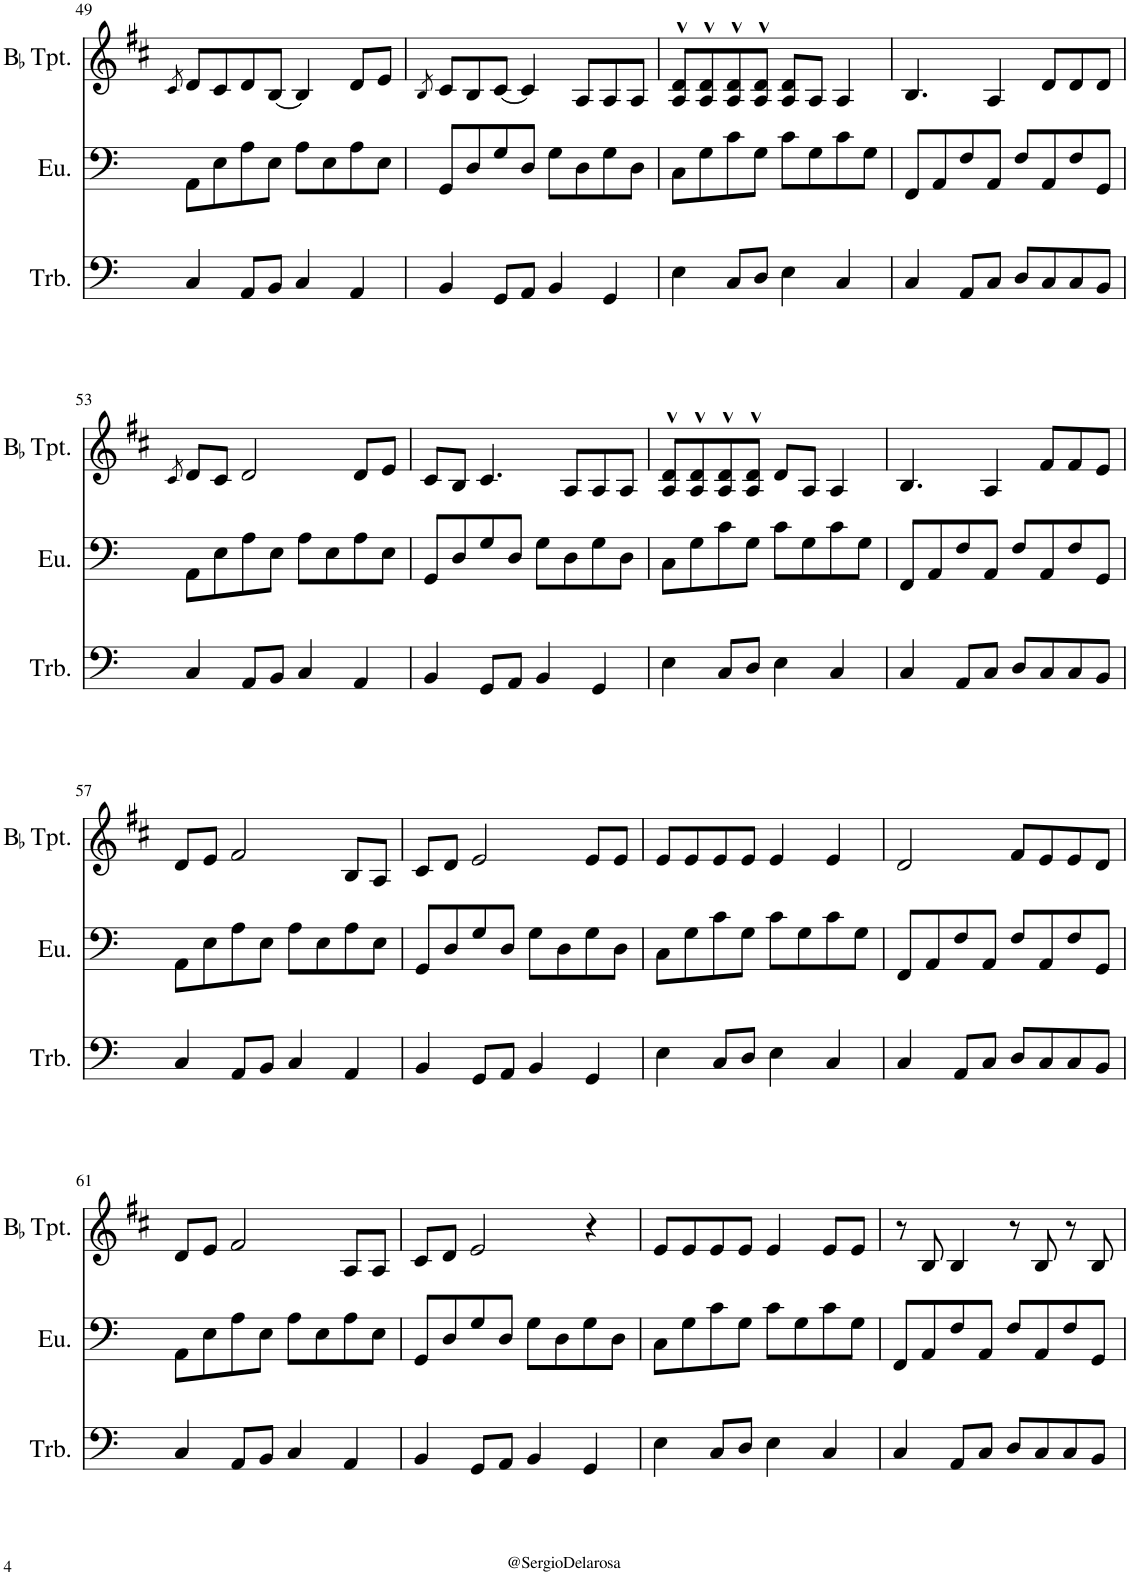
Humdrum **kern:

**kern	**kern	**kern
*part3	*part2	*part1
*staff3	*staff2	*staff1
*I"Trombone	*I"Euphonium	*I"BaccidentalFlat Trumpet
*I'Trb.	*I'Eu.	*I'BaccidentalFlat Tpt.
!!LO:PB:g=z
*clefF4	*clefF4	*clefG2
*	*	*Trd1c2
*k[]	*k[]	*k[f#c#]
*M4/4	*M4/4	*M4/4
=49	=49	=49
.	.	8qc#/
4C/	8AA\L	8d/L
.	8E\	8c#/
8AA/L	8A\	8d/
8BB/J	8E\J	[8B/J
4C/	8A\L	4B/]
.	8E\	.
4AA/	8A\	8d/L
.	8E\J	8e/J
=50	=50	=50
.	.	8qB/
4BB/	8GG/L	8c#/L
.	8D/	8B/
8GG/L	8G/	[8c#/J
8AA/J	8D/J	4c#/]
4BB/	8G\L	.
.	8D\	8A/L
4GG/	8G\	8A/
.	8D\J	8A/J
=51	=51	=51
4E\	8C\L	8A/^^ 8d/^^L
.	8G\	8A/^^ 8d/^^
8C/L	8c\	8A/^^ 8d/^^
8D/J	8G\J	8A/^^ 8d/^^J
4E\	8c\L	8A/ 8d/L
.	8G\	8A/J
4C/	8c\	4A/
.	8G\J	.
=52	=52	=52
4C/	8FF/L	4.B/
.	8AA/	.
8AA/L	8F/	.
8C/J	8AA/J	4A/
8D/L	8F/L	.
8C/	8AA/	8d/L
8C/	8F/	8d/
8BB/J	8GG/J	8d/J
!!LO:LB:g=z
=53	=53	=53
.	.	8qc#/
4C/	8AA\L	8d/L
.	8E\	8c#/J
8AA/L	8A\	2d/
8BB/J	8E\J	.
4C/	8A\L	.
.	8E\	.
4AA/	8A\	8d/L
.	8E\J	8e/J
=54	=54	=54
4BB/	8GG/L	8c#/L
.	8D/	8B/J
8GG/L	8G/	4.c#/
8AA/J	8D/J	.
4BB/	8G\L	.
.	8D\	8A/L
4GG/	8G\	8A/
.	8D\J	8A/J
=55	=55	=55
4E\	8C\L	8A/^^ 8d/^^L
.	8G\	8A/^^ 8d/^^
8C/L	8c\	8A/^^ 8d/^^
8D/J	8G\J	8A/^^ 8d/^^J
4E\	8c\L	8d/L
.	8G\	8A/J
4C/	8c\	4A/
.	8G\J	.
=56	=56	=56
4C/	8FF/L	4.B/
.	8AA/	.
8AA/L	8F/	.
8C/J	8AA/J	4A/
8D/L	8F/L	.
8C/	8AA/	8f#/L
8C/	8F/	8f#/
8BB/J	8GG/J	8e/J
!!LO:LB:g=z
=57	=57	=57
4C/	8AA\L	8d/L
.	8E\	8e/J
8AA/L	8A\	2f#/
8BB/J	8E\J	.
4C/	8A\L	.
.	8E\	.
4AA/	8A\	8B/L
.	8E\J	8A/J
=58	=58	=58
4BB/	8GG/L	8c#/L
.	8D/	8d/J
8GG/L	8G/	2e/
8AA/J	8D/J	.
4BB/	8G\L	.
.	8D\	.
4GG/	8G\	8e/L
.	8D\J	8e/J
=59	=59	=59
4E\	8C\L	8e/L
.	8G\	8e/
8C/L	8c\	8e/
8D/J	8G\J	8e/J
4E\	8c\L	4e/
.	8G\	.
4C/	8c\	4e/
.	8G\J	.
=60	=60	=60
4C/	8FF/L	2d/
.	8AA/	.
8AA/L	8F/	.
8C/J	8AA/J	.
8D/L	8F/L	8f#/L
8C/	8AA/	8e/
8C/	8F/	8e/
8BB/J	8GG/J	8d/J
!!LO:LB:g=z
=61	=61	=61
4C/	8AA\L	8d/L
.	8E\	8e/J
8AA/L	8A\	2f#/
8BB/J	8E\J	.
4C/	8A\L	.
.	8E\	.
4AA/	8A\	8A/L
.	8E\J	8A/J
=62	=62	=62
4BB/	8GG/L	8c#/L
.	8D/	8d/J
8GG/L	8G/	2e/
8AA/J	8D/J	.
4BB/	8G\L	.
.	8D\	.
4GG/	8G\	4r
.	8D\J	.
=63	=63	=63
4E\	8C\L	8e/L
.	8G\	8e/
8C/L	8c\	8e/
8D/J	8G\J	8e/J
4E\	8c\L	4e/
.	8G\	.
4C/	8c\	8e/L
.	8G\J	8e/J
=64	=64	=64
4C/	8FF/L	8r
.	8AA/	8B/
8AA/L	8F/	4B/
8C/J	8AA/J	.
8D/L	8F/L	8r
8C/	8AA/	8B/
8C/	8F/	8r
8BB/J	8GG/J	8B/
=	=	=
*-	*-	*-
